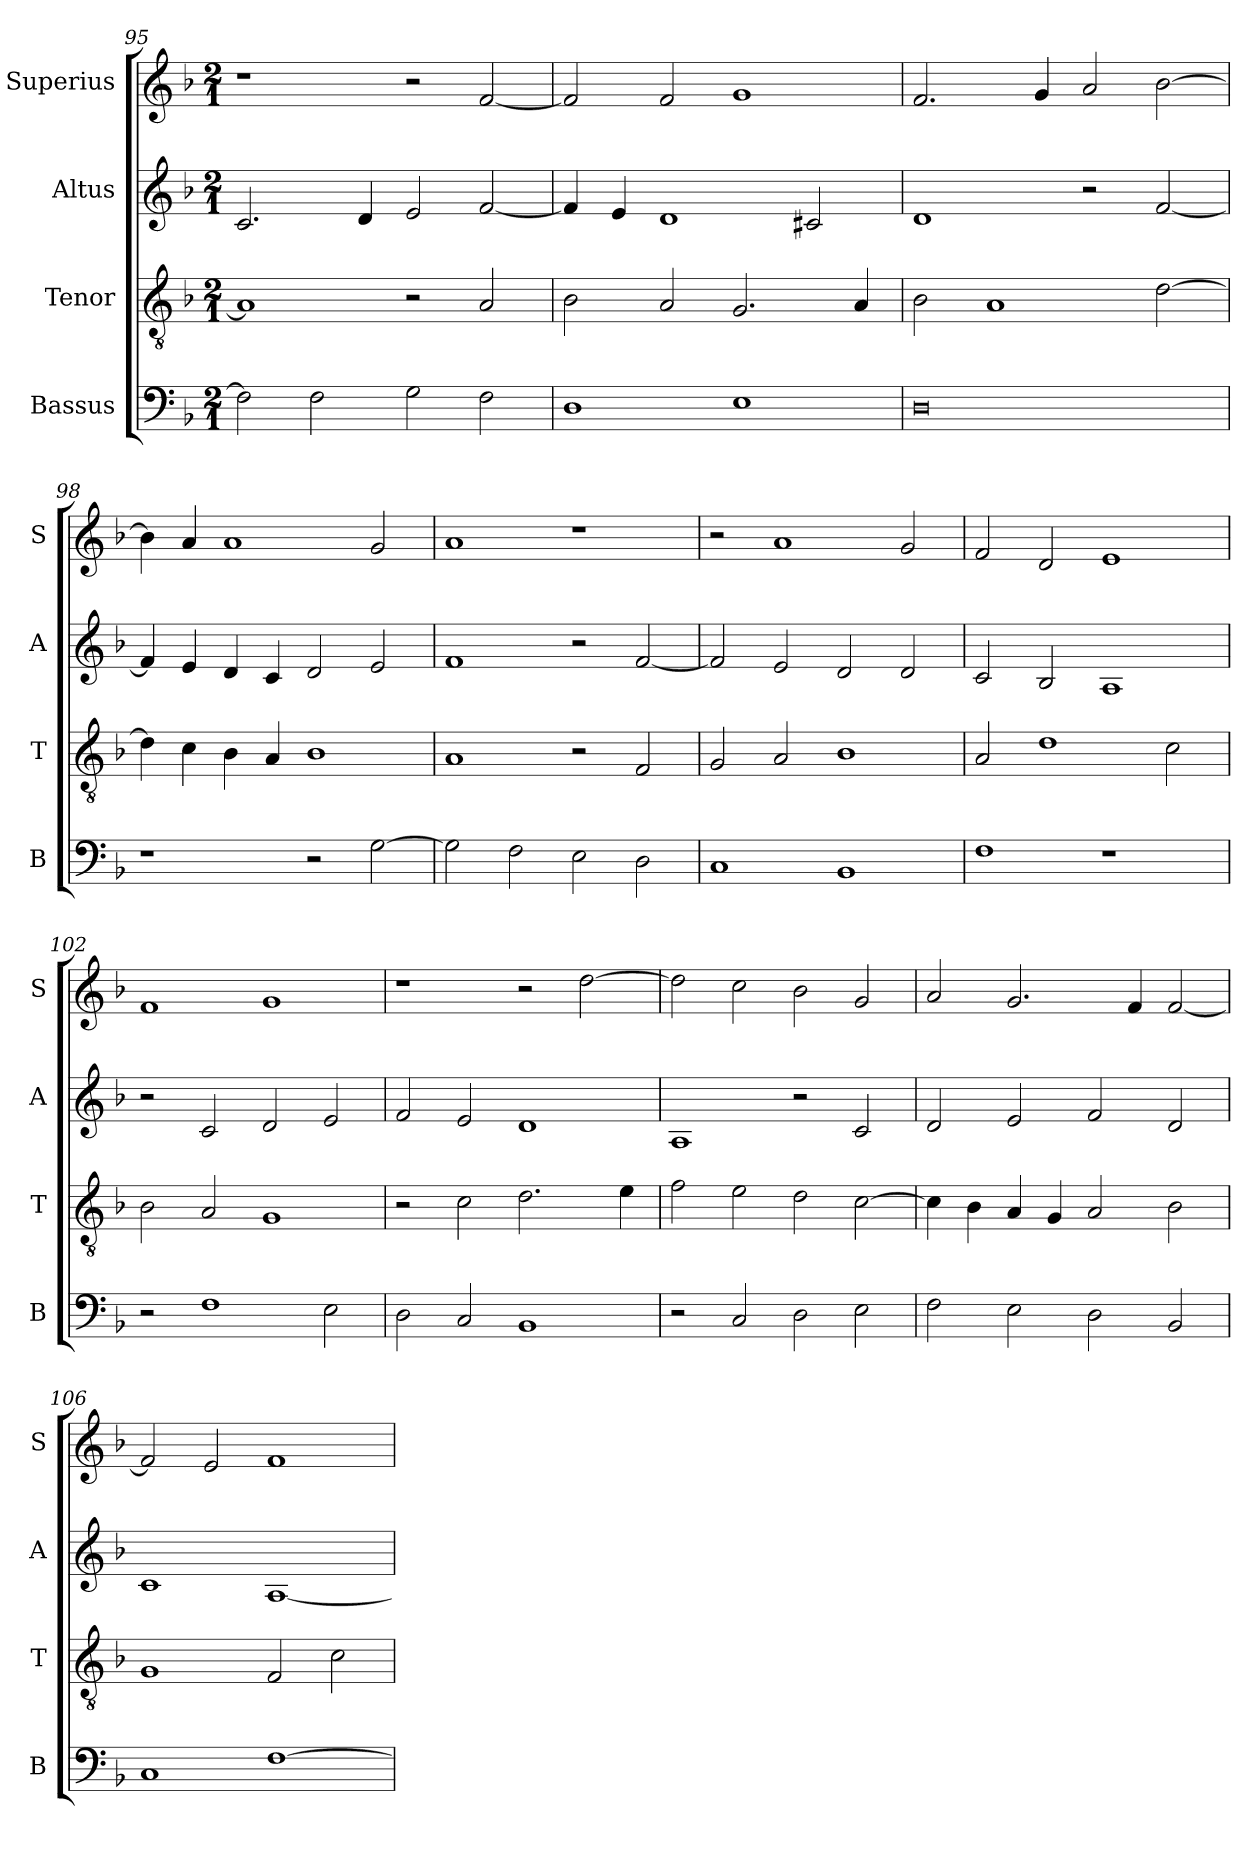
**kern	**kern	**kern	**kern
*part4	*part3	*part2	*part1
*staff4	*staff3	*staff2	*staff1
*I"Bassus	*I"Tenor	*I"Altus	*I"Superius
*I'B	*I'T	*I'A	*I'S
*clefF4	*clefGv2	*clefG2	*clefG2
*k[b-]	*k[b-]	*k[b-]	*k[b-]
*d:	*d:	*d:	*d:
*M2/1	*M2/1	*M2/1	*M2/1
=95	=95	=95	=95
2F]	1A]	2.c	1r
2F	.	.	.
.	.	4d	.
2G	2r	2e	2r
2F	2A	[2f	[2f
=96	=96	=96	=96
1D	2B-	4f]	2f]
.	.	4e	.
.	2A	1d	2f
1E	2.G	.	1g
.	.	2c#X	.
.	4A	.	.
=97	=97	=97	=97
0D	2B-	1d	2.f
.	1A	.	.
.	.	.	4g
.	.	2r	2a
.	[2d	[2f	[2b-
=98	=98	=98	=98
1r	4d]	4f]	4b-]
.	4c	4e	4a
.	4B-	4d	1a
.	4A	4c	.
2r	1B-	2d	.
[2G	.	2e	2g
=99	=99	=99	=99
2G]	1A	1f	1a
2F	.	.	.
2E	2r	2r	1r
2D	2F	[2f	.
=100	=100	=100	=100
1C	2G	2f]	2r
.	2A	2e	1a
1BB-	1B-	2d	.
.	.	2d	2g
=101	=101	=101	=101
1F	2A	2c	2f
.	1d	2B-	2d
1r	.	1A	1e
.	2c	.	.
=102	=102	=102	=102
2r	2B-	2r	1f
1F	2A	2c	.
.	1G	2d	1g
2E	.	2e	.
=103	=103	=103	=103
2D	2r	2f	1r
2C	2c	2e	.
1BB-	2.d	1d	2r
.	.	.	[2dd
.	4e	.	.
=104	=104	=104	=104
2r	2f	1A	2dd]
2C	2e	.	2cc
2D	2d	2r	2b-
2E	[2c	2c	2g
=105	=105	=105	=105
2F	4c]	2d	2a
.	4B-	.	.
2E	4A	2e	2.g
.	4G	.	.
2D	2A	2f	.
.	.	.	4f
2BB-	2B-	2d	[2f
=106	=106	=106	=106
1C	1G	1c	2f]
.	.	.	2e
[1F	2F	[1A	1f
.	2c	.	.
=	=	=	=
*-	*-	*-	*-
